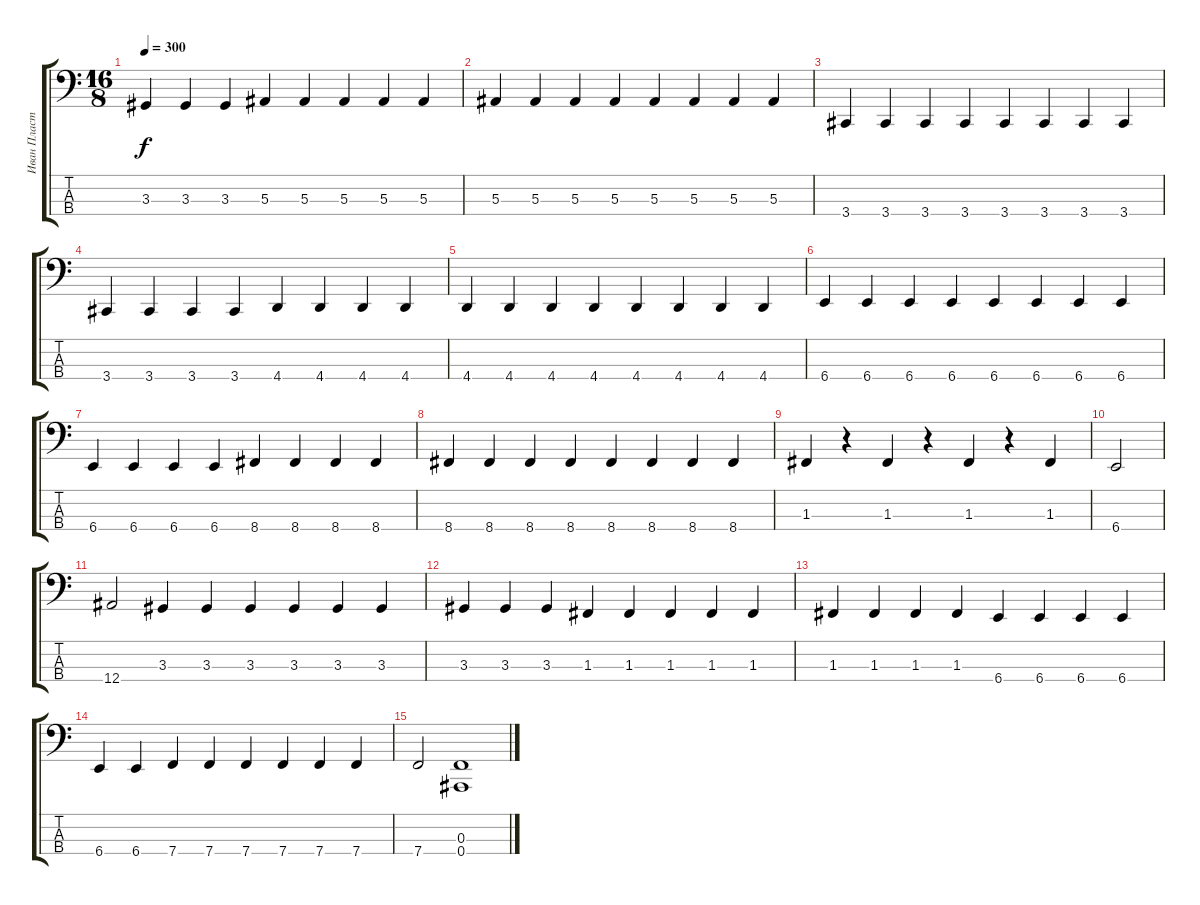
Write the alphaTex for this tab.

\track ("Иван Пластинин-Бас" "Иван Пласт") {instrument electricbasspick}
\staff {score tabs}
\tuning (Eb2 Bb1 F1 Bb0) {hide}
\ts (16 8)
\tempo 300
\clef f4
\ks c
3.3.4{dy f} 3.3.4 3.3.4 5.3.4 5.3.4 5.3.4 5.3.4 5.3.4 |
5.3.4 5.3.4 5.3.4 5.3.4 5.3.4 5.3.4 5.3.4 5.3.4 |
3.4.4 3.4.4 3.4.4 3.4.4 3.4.4 3.4.4 3.4.4 3.4.4 |
3.4.4 3.4.4 3.4.4 3.4.4 4.4.4 4.4.4 4.4.4 4.4.4 |
4.4.4 4.4.4 4.4.4 4.4.4 4.4.4 4.4.4 4.4.4 4.4.4 |
6.4.4 6.4.4 6.4.4 6.4.4 6.4.4 6.4.4 6.4.4 6.4.4 |
6.4.4 6.4.4 6.4.4 6.4.4 8.4.4 8.4.4 8.4.4 8.4.4 |
8.4.4 8.4.4 8.4.4 8.4.4 8.4.4 8.4.4 8.4.4 8.4.4 |
1.3.4 r.4 1.3.4 r.4 1.3.4 r.4 1.3.4 |
6.4.2 |
12.4.2 3.3.4 3.3.4 3.3.4 3.3.4 3.3.4 3.3.4 |
3.3.4 3.3.4 3.3.4 1.3.4 1.3.4 1.3.4 1.3.4 1.3.4 |
1.3.4 1.3.4 1.3.4 1.3.4 6.4.4 6.4.4 6.4.4 6.4.4 |
6.4.4 6.4.4 7.4.4 7.4.4 7.4.4 7.4.4 7.4.4 7.4.4 |
7.4.2 (0.3 0.4).1
